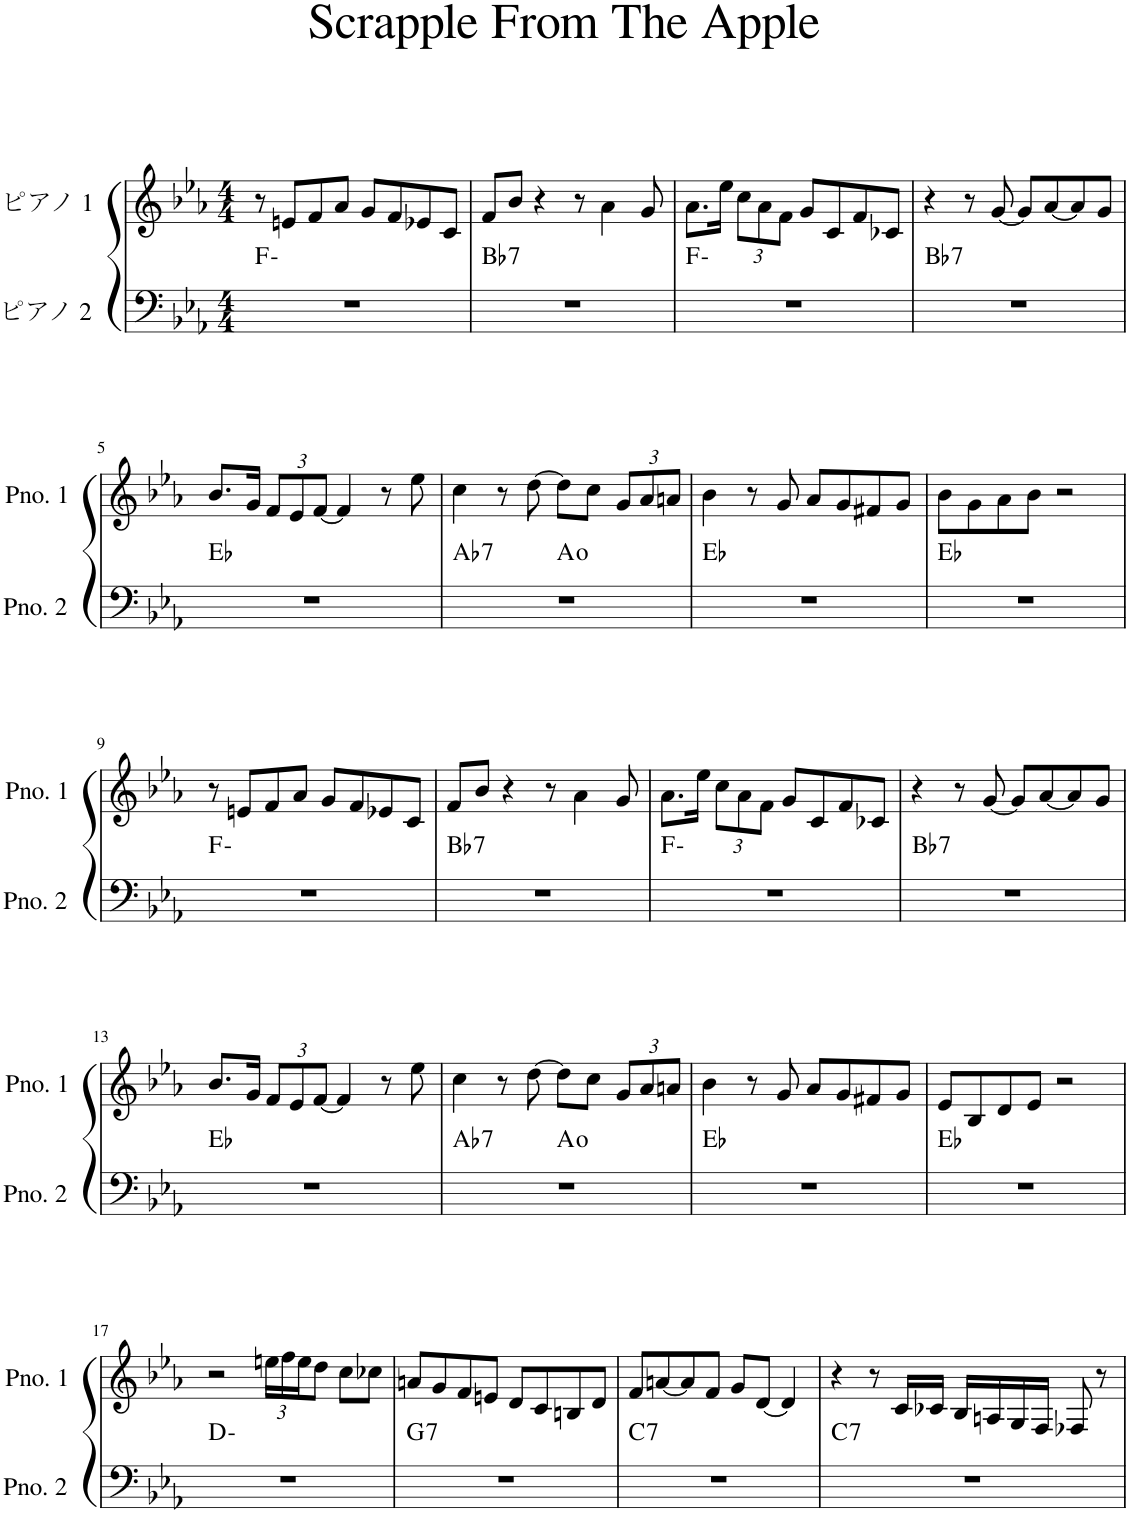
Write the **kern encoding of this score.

**kern	**harte	**kern
*part2	*part2	*part1
*staff2	*	*staff1
*I"ピアノ 2	*	*I"ピアノ 1
*clefF4	*	*clefG2
*k[b-e-a-]	*	*k[b-e-a-]
*M4/4	*	*M4/4
=1	=1	=1
1r	F:min	8r
.	.	8en/L
.	.	8f/
.	.	8a-/J
.	.	8g/L
.	.	8f/
.	.	8e-X/
.	.	8c/J
=2	=2	=2
!	!LO:H:kt=7	!
1r	Bb:7	8f/L
.	.	8b-/J
.	.	4r
.	.	8r
.	.	4a-\
.	.	8g/
=3	=3	=3
1r	F:min	8.a-\L
.	.	16ee-\Jk
*	*	*Xbrackettup
.	.	12cc\L
.	.	12a-\
.	.	12f\J
.	.	8g/L
.	.	8c/
.	.	8f/
.	.	8c-X/J
=4	=4	=4
!	!LO:H:kt=7	!
1r	Bb:7	4r
.	.	8r
.	.	[8g/
.	.	8g/L]
.	.	[8a-/
.	.	8a-/]
.	.	8g/J
!!LO:LB:g=z
=5	=5	=5
1r	Eb:maj	8.b-/L
.	.	16g/Jk
.	.	12f/L
.	.	12e-/
.	.	[12f/J
.	.	4f/]
.	.	8r
.	.	8ee-\
=6	=6	=6
!	!LO:H:kt=7	!
*^	*	*
1r	2ryy	Ab:7	4cc\
.	.	.	8r
.	.	.	[8dd\
.	2ryy	A:dim	8dd\L]
.	.	.	8cc\J
.	.	.	12g/L
.	.	.	12a-/
.	.	.	12an/J
*v	*v	*	*
=7	=7	=7
1r	Eb:maj	4b-\
.	.	8r
.	.	8g/
.	.	8a-/L
.	.	8g/
.	.	8f#X/
.	.	8g/J
=8	=8	=8
1r	Eb:maj	8b-\L
.	.	8g\
.	.	8a-\
.	.	8b-\J
.	.	2r
!!LO:LB:g=z
=9	=9	=9
1r	F:min	8r
.	.	8en/L
.	.	8f/
.	.	8a-/J
.	.	8g/L
.	.	8f/
.	.	8e-X/
.	.	8c/J
=10	=10	=10
!	!LO:H:kt=7	!
1r	Bb:7	8f/L
.	.	8b-/J
.	.	4r
.	.	8r
.	.	4a-\
.	.	8g/
=11	=11	=11
1r	F:min	8.a-\L
.	.	16ee-\Jk
.	.	12cc\L
.	.	12a-\
.	.	12f\J
.	.	8g/L
.	.	8c/
.	.	8f/
.	.	8c-X/J
=12	=12	=12
!	!LO:H:kt=7	!
1r	Bb:7	4r
.	.	8r
.	.	[8g/
.	.	8g/L]
.	.	[8a-/
.	.	8a-/]
.	.	8g/J
!!LO:LB:g=z
=13	=13	=13
1r	Eb:maj	8.b-/L
.	.	16g/Jk
.	.	12f/L
.	.	12e-/
.	.	[12f/J
.	.	4f/]
.	.	8r
.	.	8ee-\
=14	=14	=14
!	!LO:H:kt=7	!
*^	*	*
1r	2ryy	Ab:7	4cc\
.	.	.	8r
.	.	.	[8dd\
.	2ryy	A:dim	8dd\L]
.	.	.	8cc\J
.	.	.	12g/L
.	.	.	12a-/
.	.	.	12an/J
*v	*v	*	*
=15	=15	=15
1r	Eb:maj	4b-\
.	.	8r
.	.	8g/
.	.	8a-/L
.	.	8g/
.	.	8f#X/
.	.	8g/J
=16	=16	=16
1r	Eb:maj	8e-/L
.	.	8B-/
.	.	8d/
.	.	8e-/J
.	.	2r
!!LO:LB:g=z
=17	=17	=17
1r	D:min	2r
.	.	24een\LL
.	.	24ff\
.	.	24ee\J
.	.	8dd\J
.	.	8cc\L
.	.	8cc-X\J
=18	=18	=18
!	!LO:H:kt=7	!
1r	G:7	8an/L
.	.	8g/
.	.	8f/
.	.	8en/J
.	.	8d/L
.	.	8c/
.	.	8Bn/
.	.	8d/J
=19	=19	=19
!	!LO:H:kt=7	!
1r	C:7	8f/L
.	.	[8an/
.	.	8a/]
.	.	8f/J
.	.	8g/L
.	.	[8d/J
.	.	4d/]
=20	=20	=20
!	!LO:H:kt=7	!
1r	C:7	4r
.	.	8r
.	.	16c/LL
.	.	16c-X/JJ
.	.	16B-/LL
.	.	16An/
.	.	16G/
.	.	16F/JJ
.	.	8F-X/
.	.	8r
=	=	=
*-	*-	*-
